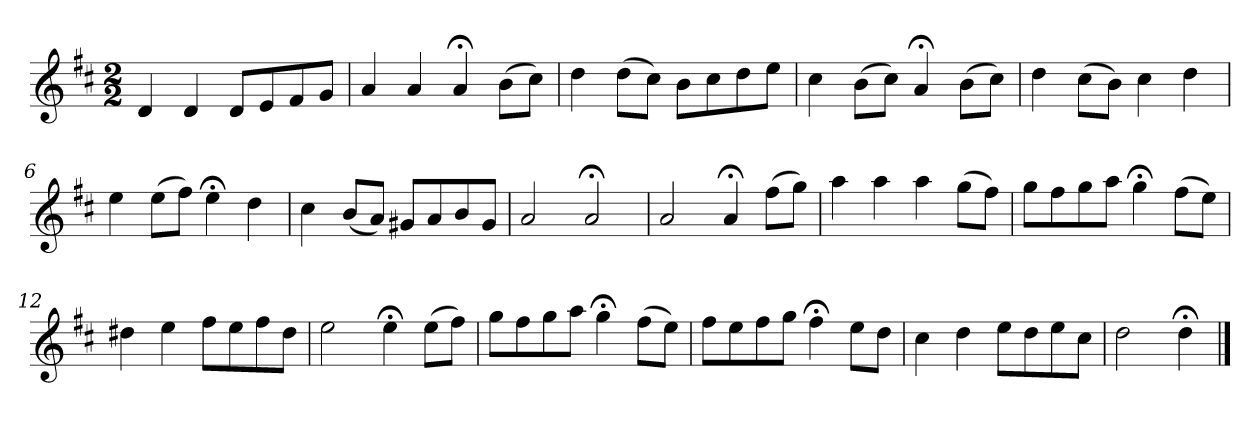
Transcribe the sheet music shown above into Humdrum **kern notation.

**kern
*part1
*staff1
*k[f#c#]
*D:
*M2/2
*MM120
=1
4d
4d
8dL
8e
8f#
8gJ
=2
4a
4a
4a;<
(8bL
8cc#J)
=3
4dd
(8ddL
8cc#J)
8bL
8cc#
8dd
8eeJ
=4
4cc#
(8bL
8cc#J)
4a;<
(8bL
8cc#J)
=5
4dd
(8cc#L
8bJ)
4cc#
4dd
=6
4ee
(8eeL
8ff#J)
4ee;<
4dd
=7
4cc#
(8bL
8aJ)
8g#XL
8a
8b
8g#J
=8
2a
2a;<
=9
2a
4a;<
(8ff#L
8ggJ)
=10
4aa
4aa
4aa
(8ggL
8ff#J)
=11
8ggL
8ff#
8gg
8aaJ
4gg;<
(8ff#L
8eeJ)
=12
4dd#X
4ee
8ff#L
8ee
8ff#
8dd#J
=13
2ee
4ee;<
(8eeL
8ff#J)
=14
8ggL
8ff#
8gg
8aaJ
4gg;<
(8ff#L
8eeJ)
=15
8ff#L
8ee
8ff#
8ggJ
4ff#;<
8eeL
8ddJ
=16
4cc#
4dd
8eeL
8dd
8ee
8cc#J
=17
2dd
4dd;<
==
*-
